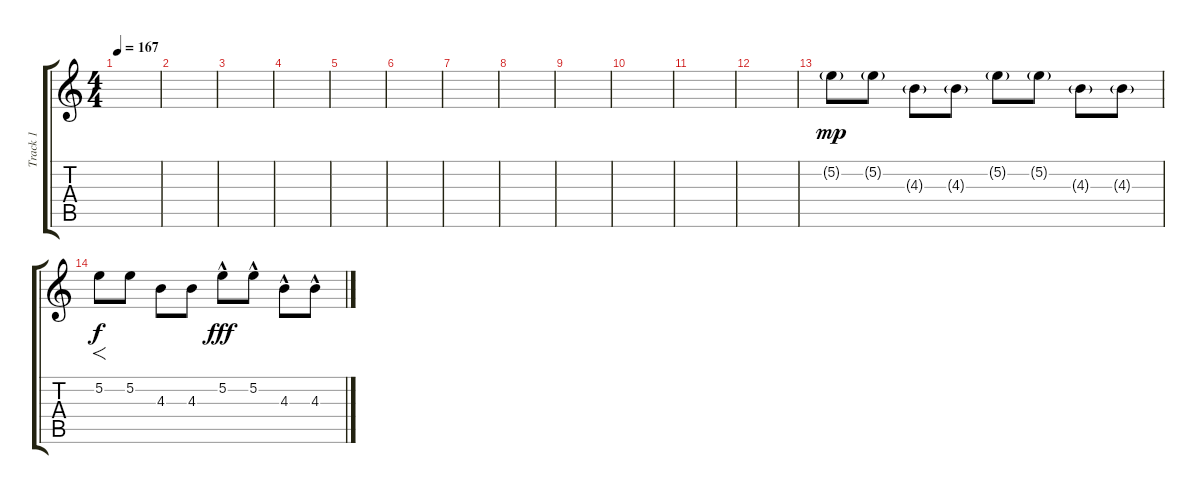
\track ("Track 1" "Track 1") {instrument overdrivenguitar}
\staff {score tabs}
\tuning (E4 B3 G3 D3 A2 E2) {hide}
\ts (4 4)
\tempo 167
\clef g2
\ks c
|
|
|
|
|
|
|
|
|
|
|
|
5.2{g}.8{dy mp} 5.2{g}.8 4.3{g}.8 4.3{g}.8 5.2{g}.8 5.2{g}.8 4.3{g}.8 4.3{g}.8 |
5.2.8{f dy f} 5.2.8 4.3.8 4.3.8 5.2{hac}.8{dy fff} 5.2{hac}.8 4.3{hac}.8 4.3{hac}.8
